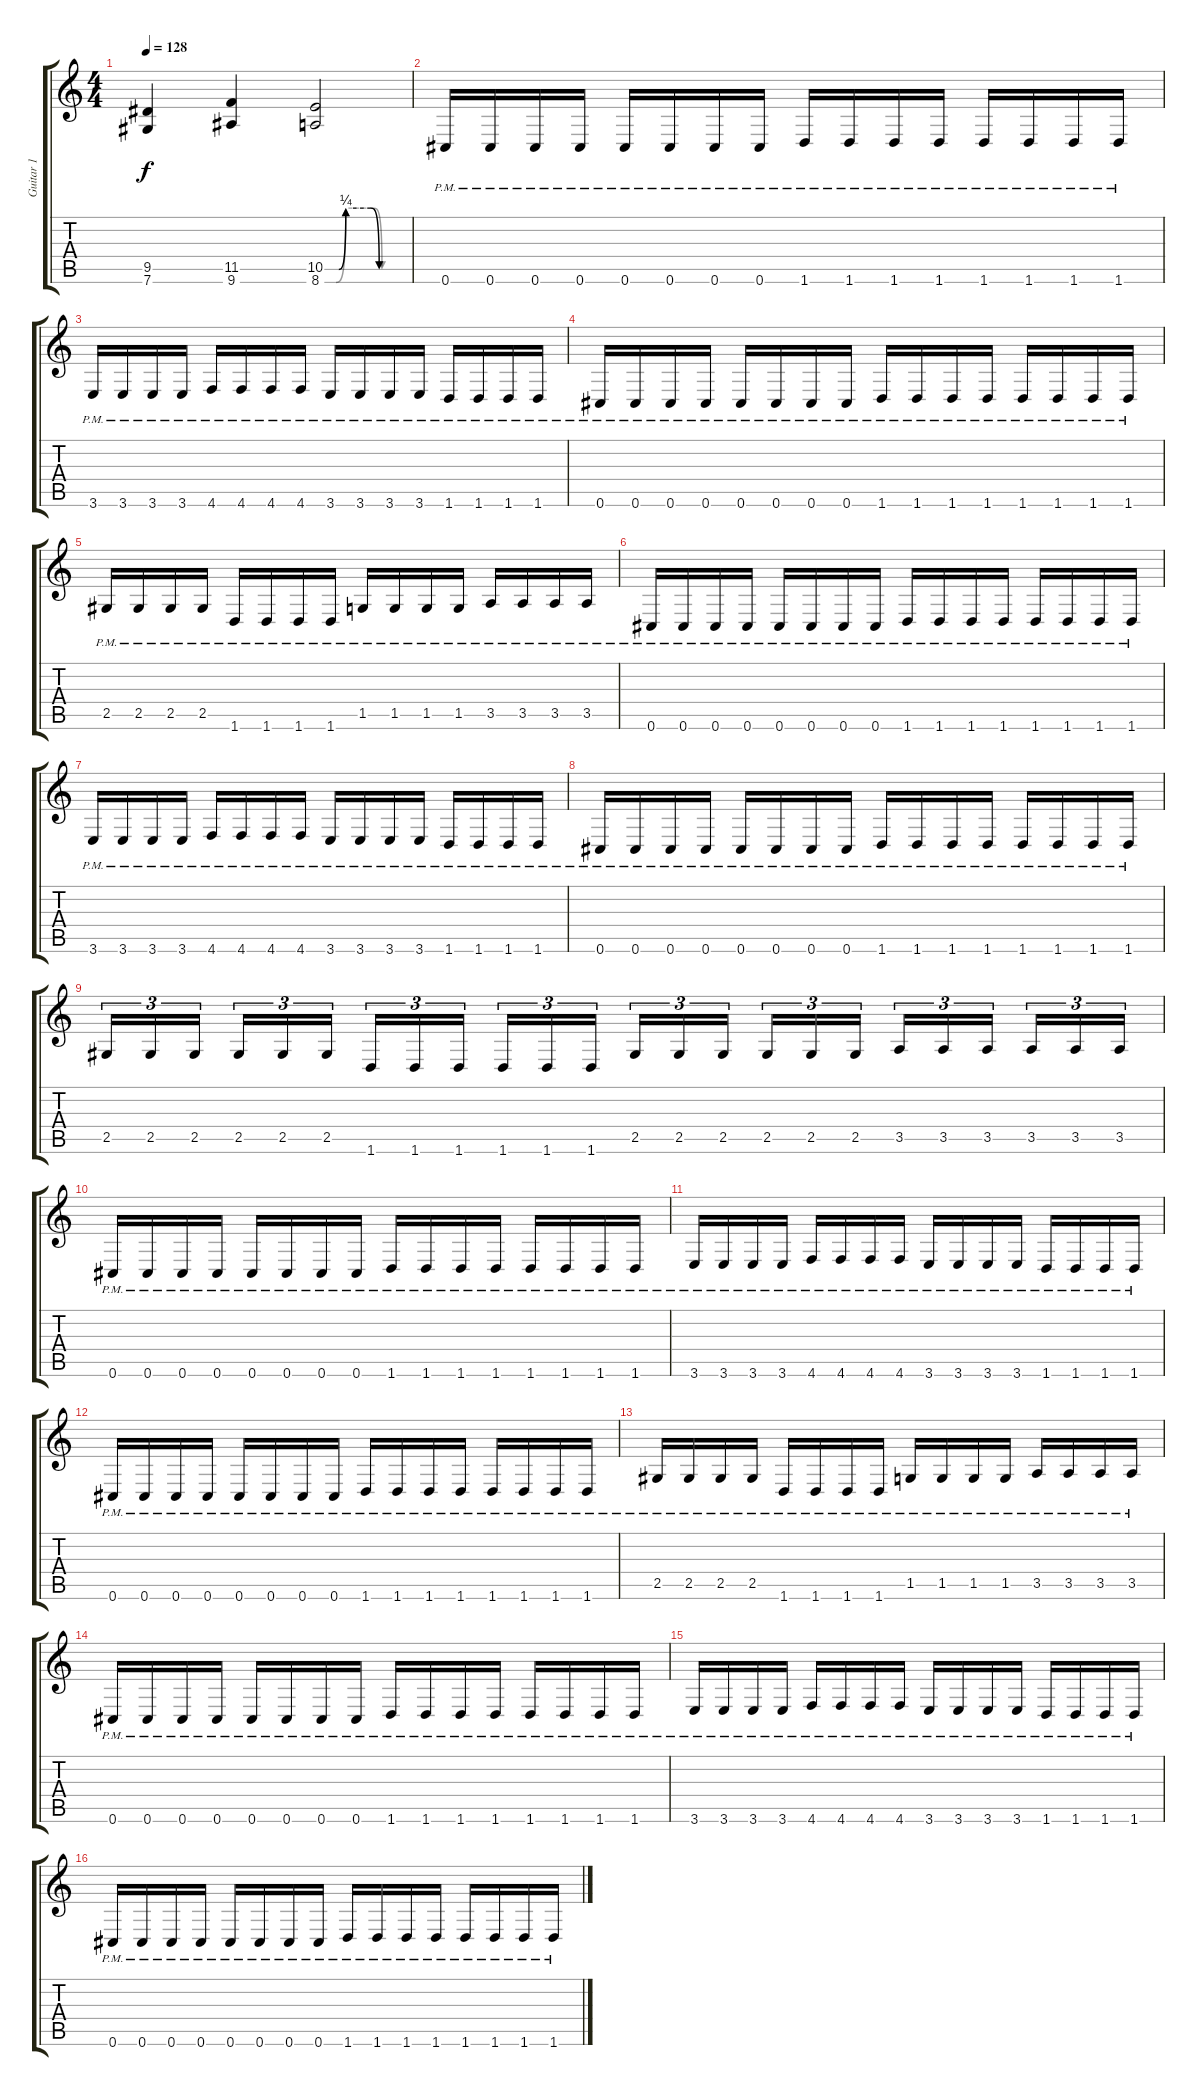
\track ("Guitar 1" "Guitar 1") {instrument distortionguitar}
\staff {score tabs}
\tuning (Db4 Ab3 E3 B2 Gb2 Db2) {hide}
\ts (4 4)
\tempo 128
\clef g2
\ks c
(9.5 7.6).4{dy f} (11.5 9.6).4 (10.5{be (custom 0 0 10 0 15 1 33 1 39 0 42 0 60 0)} 8.6{be (custom 0 0 8 0 15 1 35 1 41 0 44 0 60 0)}).2 |
0.6{pm}.16 0.6{pm}.16 0.6{pm}.16 0.6{pm}.16 0.6{pm}.16 0.6{pm}.16 0.6{pm}.16 0.6{pm}.16 1.6{pm}.16 1.6{pm}.16 1.6{pm}.16 1.6{pm}.16 1.6{pm}.16 1.6{pm}.16 1.6{pm}.16 1.6{pm}.16 |
3.6{pm}.16 3.6{pm}.16 3.6{pm}.16 3.6{pm}.16 4.6{pm}.16 4.6{pm}.16 4.6{pm}.16 4.6{pm}.16 3.6{pm}.16 3.6{pm}.16 3.6{pm}.16 3.6{pm}.16 1.6{pm}.16 1.6{pm}.16 1.6{pm}.16 1.6{pm}.16 |
0.6{pm}.16 0.6{pm}.16 0.6{pm}.16 0.6{pm}.16 0.6{pm}.16 0.6{pm}.16 0.6{pm}.16 0.6{pm}.16 1.6{pm}.16 1.6{pm}.16 1.6{pm}.16 1.6{pm}.16 1.6{pm}.16 1.6{pm}.16 1.6{pm}.16 1.6{pm}.16 |
2.5{pm}.16 2.5{pm}.16 2.5{pm}.16 2.5{pm}.16 1.6{pm}.16 1.6{pm}.16 1.6{pm}.16 1.6{pm}.16 1.5{pm}.16 1.5{pm}.16 1.5{pm}.16 1.5{pm}.16 3.5{pm}.16 3.5{pm}.16 3.5{pm}.16 3.5{pm}.16 |
0.6{pm}.16 0.6{pm}.16 0.6{pm}.16 0.6{pm}.16 0.6{pm}.16 0.6{pm}.16 0.6{pm}.16 0.6{pm}.16 1.6{pm}.16 1.6{pm}.16 1.6{pm}.16 1.6{pm}.16 1.6{pm}.16 1.6{pm}.16 1.6{pm}.16 1.6{pm}.16 |
3.6{pm}.16 3.6{pm}.16 3.6{pm}.16 3.6{pm}.16 4.6{pm}.16 4.6{pm}.16 4.6{pm}.16 4.6{pm}.16 3.6{pm}.16 3.6{pm}.16 3.6{pm}.16 3.6{pm}.16 1.6{pm}.16 1.6{pm}.16 1.6{pm}.16 1.6{pm}.16 |
0.6{pm}.16 0.6{pm}.16 0.6{pm}.16 0.6{pm}.16 0.6{pm}.16 0.6{pm}.16 0.6{pm}.16 0.6{pm}.16 1.6{pm}.16 1.6{pm}.16 1.6{pm}.16 1.6{pm}.16 1.6{pm}.16 1.6{pm}.16 1.6{pm}.16 1.6{pm}.16 |
2.5.16{tu (3 2)} 2.5.16{tu (3 2)} 2.5.16{tu (3 2) beam splitsecondary} 2.5.16{tu (3 2)} 2.5.16{tu (3 2)} 2.5.16{tu (3 2)} 1.6.16{tu (3 2)} 1.6.16{tu (3 2)} 1.6.16{tu (3 2) beam splitsecondary} 1.6.16{tu (3 2)} 1.6.16{tu (3 2)} 1.6.16{tu (3 2)} 2.5.16{tu (3 2)} 2.5.16{tu (3 2)} 2.5.16{tu (3 2) beam splitsecondary} 2.5.16{tu (3 2)} 2.5.16{tu (3 2)} 2.5.16{tu (3 2)} 3.5.16{tu (3 2)} 3.5.16{tu (3 2)} 3.5.16{tu (3 2) beam splitsecondary} 3.5.16{tu (3 2)} 3.5.16{tu (3 2)} 3.5.16{tu (3 2)} |
0.6{pm}.16 0.6{pm}.16 0.6{pm}.16 0.6{pm}.16 0.6{pm}.16 0.6{pm}.16 0.6{pm}.16 0.6{pm}.16 1.6{pm}.16 1.6{pm}.16 1.6{pm}.16 1.6{pm}.16 1.6{pm}.16 1.6{pm}.16 1.6{pm}.16 1.6{pm}.16 |
3.6{pm}.16 3.6{pm}.16 3.6{pm}.16 3.6{pm}.16 4.6{pm}.16 4.6{pm}.16 4.6{pm}.16 4.6{pm}.16 3.6{pm}.16 3.6{pm}.16 3.6{pm}.16 3.6{pm}.16 1.6{pm}.16 1.6{pm}.16 1.6{pm}.16 1.6{pm}.16 |
0.6{pm}.16 0.6{pm}.16 0.6{pm}.16 0.6{pm}.16 0.6{pm}.16 0.6{pm}.16 0.6{pm}.16 0.6{pm}.16 1.6{pm}.16 1.6{pm}.16 1.6{pm}.16 1.6{pm}.16 1.6{pm}.16 1.6{pm}.16 1.6{pm}.16 1.6{pm}.16 |
2.5{pm}.16 2.5{pm}.16 2.5{pm}.16 2.5{pm}.16 1.6{pm}.16 1.6{pm}.16 1.6{pm}.16 1.6{pm}.16 1.5{pm}.16 1.5{pm}.16 1.5{pm}.16 1.5{pm}.16 3.5{pm}.16 3.5{pm}.16 3.5{pm}.16 3.5{pm}.16 |
0.6{pm}.16 0.6{pm}.16 0.6{pm}.16 0.6{pm}.16 0.6{pm}.16 0.6{pm}.16 0.6{pm}.16 0.6{pm}.16 1.6{pm}.16 1.6{pm}.16 1.6{pm}.16 1.6{pm}.16 1.6{pm}.16 1.6{pm}.16 1.6{pm}.16 1.6{pm}.16 |
3.6{pm}.16 3.6{pm}.16 3.6{pm}.16 3.6{pm}.16 4.6{pm}.16 4.6{pm}.16 4.6{pm}.16 4.6{pm}.16 3.6{pm}.16 3.6{pm}.16 3.6{pm}.16 3.6{pm}.16 1.6{pm}.16 1.6{pm}.16 1.6{pm}.16 1.6{pm}.16 |
0.6{pm}.16 0.6{pm}.16 0.6{pm}.16 0.6{pm}.16 0.6{pm}.16 0.6{pm}.16 0.6{pm}.16 0.6{pm}.16 1.6{pm}.16 1.6{pm}.16 1.6{pm}.16 1.6{pm}.16 1.6{pm}.16 1.6{pm}.16 1.6{pm}.16 1.6{pm}.16
